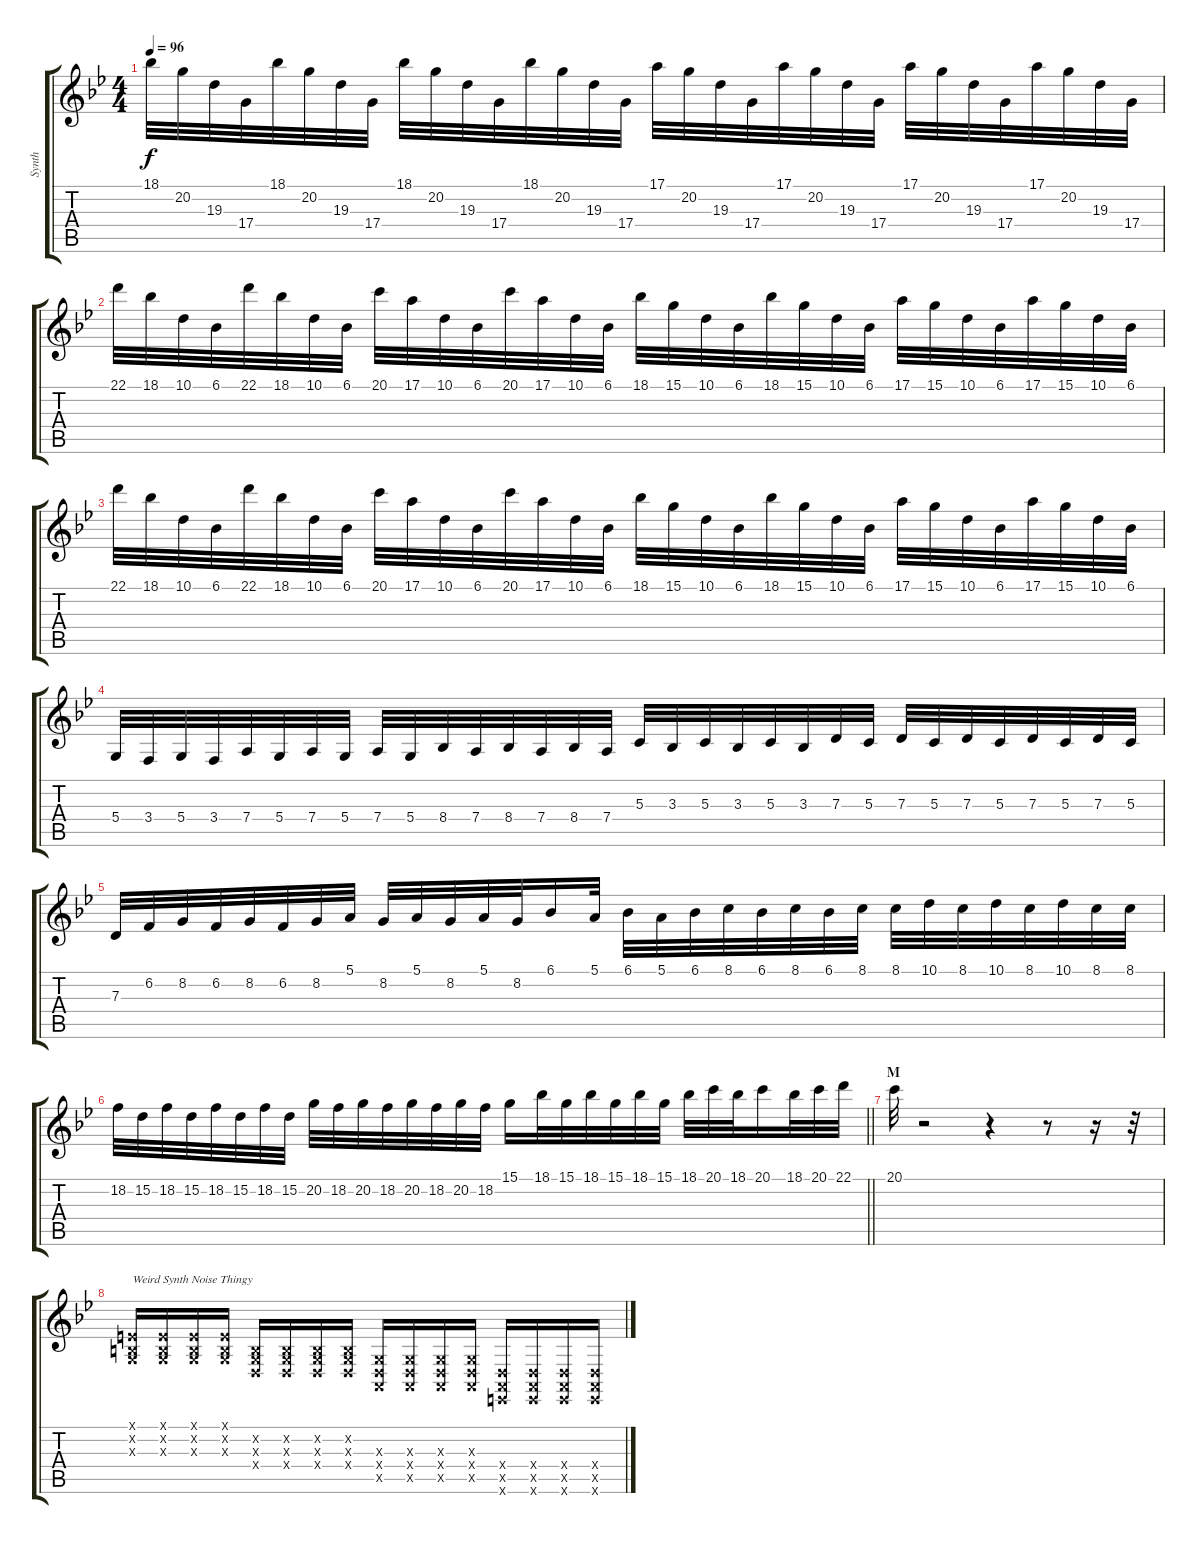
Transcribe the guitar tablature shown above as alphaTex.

\track ("Synth" "Synth") {instrument lead2sawtooth}
\staff {score tabs}
\tuning (E4 B3 G3 D3 A2 E2) {hide}
\ts (4 4)
\tempo 96
\clef g2
\ks gminor
18.1.32{dy f} 20.2.32 19.3.32 17.4.32 18.1.32 20.2.32 19.3.32 17.4.32 18.1.32 20.2.32 19.3.32 17.4.32 18.1.32 20.2.32 19.3.32 17.4.32 17.1.32 20.2.32 19.3.32 17.4.32 17.1.32 20.2.32 19.3.32 17.4.32 17.1.32 20.2.32 19.3.32 17.4.32 17.1.32 20.2.32 19.3.32 17.4.32 |
22.1.32 18.1.32 10.1.32 6.1.32 22.1.32 18.1.32 10.1.32 6.1.32 20.1.32 17.1.32 10.1.32 6.1.32 20.1.32 17.1.32 10.1.32 6.1.32 18.1.32 15.1.32 10.1.32 6.1.32 18.1.32 15.1.32 10.1.32 6.1.32 17.1.32 15.1.32 10.1.32 6.1.32 17.1.32 15.1.32 10.1.32 6.1.32 |
22.1.32 18.1.32 10.1.32 6.1.32 22.1.32 18.1.32 10.1.32 6.1.32 20.1.32 17.1.32 10.1.32 6.1.32 20.1.32 17.1.32 10.1.32 6.1.32 18.1.32 15.1.32 10.1.32 6.1.32 18.1.32 15.1.32 10.1.32 6.1.32 17.1.32 15.1.32 10.1.32 6.1.32 17.1.32 15.1.32 10.1.32 6.1.32 |
5.4.32 3.4.32 5.4.32 3.4.32 7.4.32 5.4.32 7.4.32 5.4.32 7.4.32 5.4.32 8.4.32 7.4.32 8.4.32 7.4.32 8.4.32 7.4.32 5.3.32 3.3.32 5.3.32 3.3.32 5.3.32 3.3.32 7.3.32 5.3.32 7.3.32 5.3.32 7.3.32 5.3.32 7.3.32 5.3.32 7.3.32 5.3.32 |
7.3.32 6.2.32 8.2.32 6.2.32 8.2.32 6.2.32 8.2.32 5.1.32 8.2.32 5.1.32 8.2.32 5.1.32 8.2.32 6.1.16 5.1.32 6.1.32 5.1.32 6.1.32 8.1.32 6.1.32 8.1.32 6.1.32 8.1.32 8.1.32 10.1.32 8.1.32 10.1.32 8.1.32 10.1.32 8.1.32 8.1.32 |
\barLineRight lightlight
18.2.32 15.2.32 18.2.32 15.2.32 18.2.32 15.2.32 18.2.32 15.2.32 20.2.32 18.2.32 20.2.32 18.2.32 20.2.32 18.2.32 20.2.32 18.2.32 15.1.16 18.1.32 15.1.32 18.1.32 15.1.32 18.1.32 15.1.32 18.1.32 20.1.32 18.1.32 20.1.16 18.1.32 20.1.32 22.1.32 |
\section ("" "M")
20.1.32 r.2 r.4 r.8 r.16 r.32 |
(0.1{x} 0.2{x} 0.3{x}).16{txt "Weird Synth Noise Thingy" instrument guitarfretnoise} (0.1{x} 0.2{x} 0.3{x}).16 (0.1{x} 0.2{x} 0.3{x}).16 (0.1{x} 0.2{x} 0.3{x}).16 (0.2{x} 0.3{x} 0.4{x}).16 (0.2{x} 0.3{x} 0.4{x}).16 (0.2{x} 0.3{x} 0.4{x}).16 (0.2{x} 0.3{x} 0.4{x}).16 (0.3{x} 0.4{x} 0.5{x}).16 (0.3{x} 0.4{x} 0.5{x}).16 (0.3{x} 0.4{x} 0.5{x}).16 (0.3{x} 0.4{x} 0.5{x}).16 (0.4{x} 0.5{x} 0.6{x}).16 (0.4{x} 0.5{x} 0.6{x}).16 (0.4{x} 0.5{x} 0.6{x}).16 (0.4{x} 0.5{x} 0.6{x}).16
